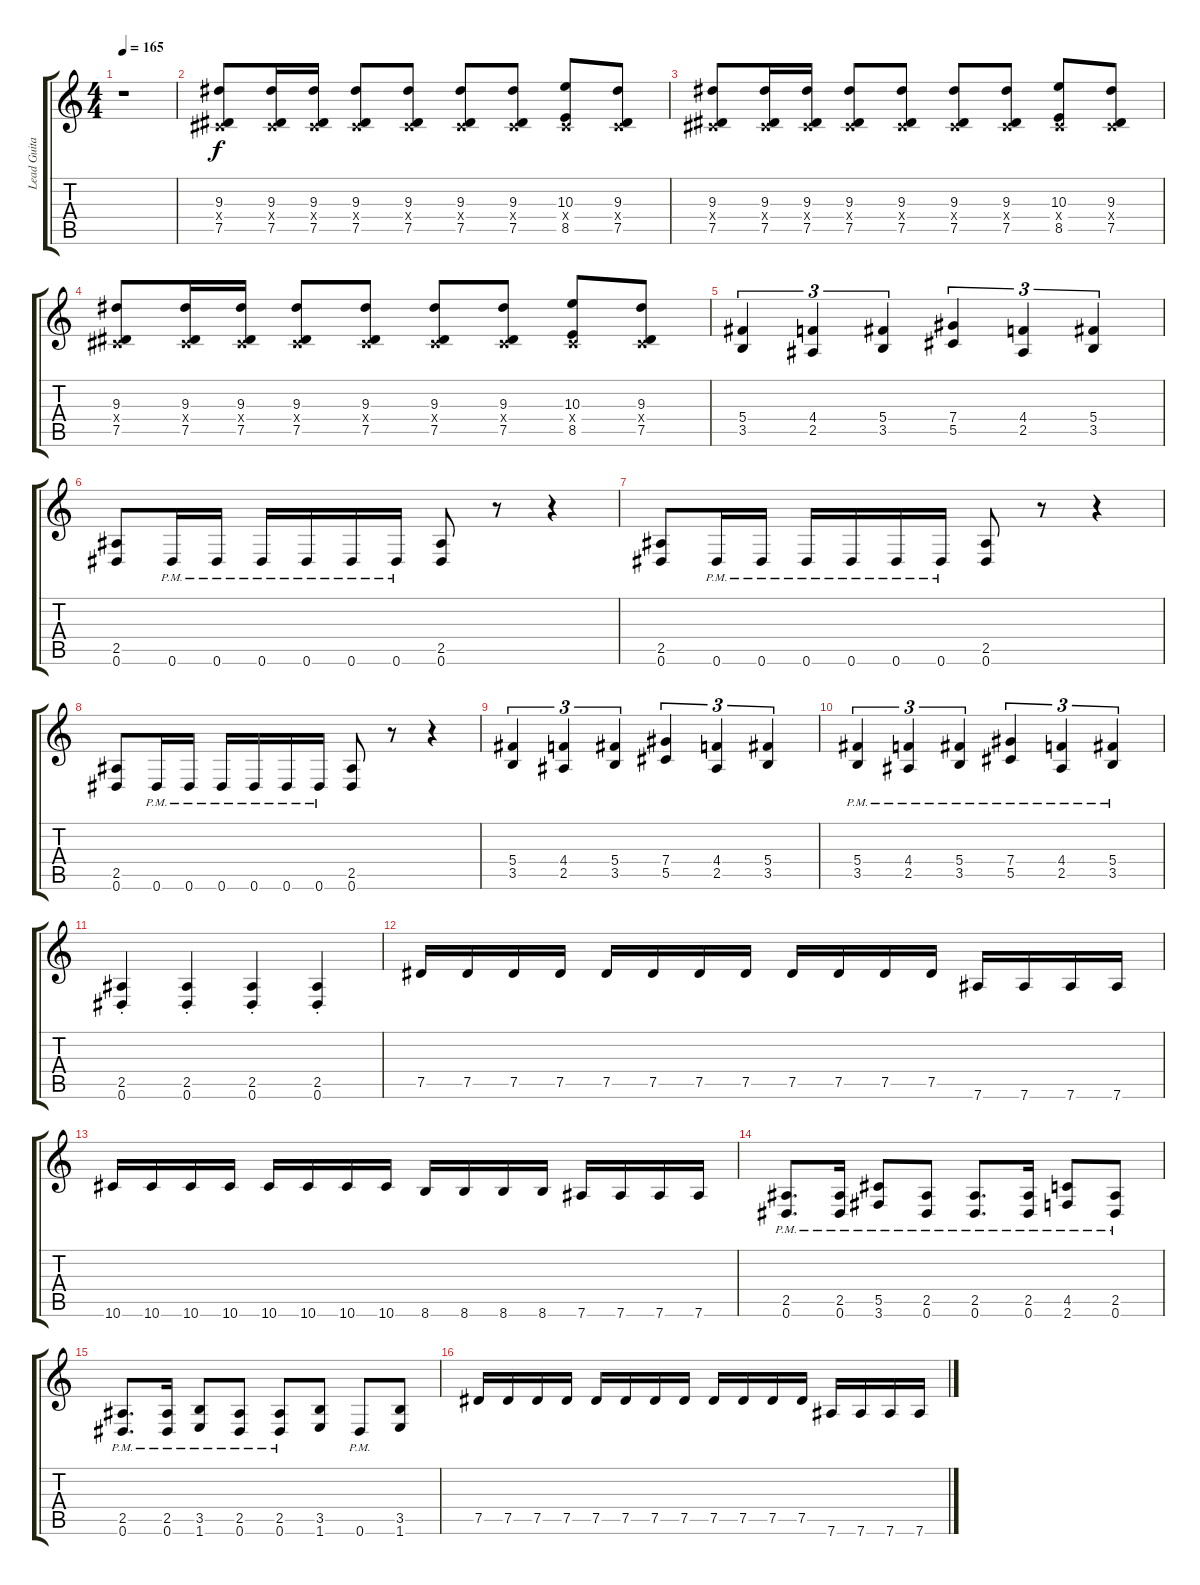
\track ("Lead Guitar (Overdrive)" "Lead Guita") {instrument overdrivenguitar}
\staff {score tabs}
\tuning (Eb4 Bb3 Gb3 Db3 Ab2 Eb2) {hide}
\ts (4 4)
\tempo 165
\clef g2
\ks c
r.1{dy f instrument overdrivenguitar} |
(9.3 0.4{x} 7.5).8 (9.3 0.4{x} 7.5).16 (9.3 0.4{x} 7.5).16 (9.3 0.4{x} 7.5).8 (9.3 0.4{x} 7.5).8 (9.3 0.4{x} 7.5).8 (9.3 0.4{x} 7.5).8 (10.3 0.4{x} 8.5).8 (9.3 0.4{x} 7.5).8 |
(9.3 0.4{x} 7.5).8 (9.3 0.4{x} 7.5).16 (9.3 0.4{x} 7.5).16 (9.3 0.4{x} 7.5).8 (9.3 0.4{x} 7.5).8 (9.3 0.4{x} 7.5).8 (9.3 0.4{x} 7.5).8 (10.3 0.4{x} 8.5).8 (9.3 0.4{x} 7.5).8 |
(9.3 0.4{x} 7.5).8 (9.3 0.4{x} 7.5).16 (9.3 0.4{x} 7.5).16 (9.3 0.4{x} 7.5).8 (9.3 0.4{x} 7.5).8 (9.3 0.4{x} 7.5).8 (9.3 0.4{x} 7.5).8 (10.3 0.4{x} 8.5).8 (9.3 0.4{x} 7.5).8 |
(5.4 3.5).4{tu (3 2)} (4.4 2.5).4{tu (3 2)} (5.4 3.5).4{tu (3 2)} (7.4 5.5).4{tu (3 2)} (4.4 2.5).4{tu (3 2)} (5.4 3.5).4{tu (3 2)} |
(2.5 0.6).8 0.6{pm}.16 0.6{pm}.16 0.6{pm}.16 0.6{pm}.16 0.6{pm}.16 0.6{pm}.16 (2.5 0.6).8 r.8 r.4 |
(2.5 0.6).8 0.6{pm}.16 0.6{pm}.16 0.6{pm}.16 0.6{pm}.16 0.6{pm}.16 0.6{pm}.16 (2.5 0.6).8 r.8 r.4 |
(2.5 0.6).8 0.6{pm}.16 0.6{pm}.16 0.6{pm}.16 0.6{pm}.16 0.6{pm}.16 0.6{pm}.16 (2.5 0.6).8 r.8 r.4 |
(5.4 3.5).4{tu (3 2)} (4.4 2.5).4{tu (3 2)} (5.4 3.5).4{tu (3 2)} (7.4 5.5).4{tu (3 2)} (4.4 2.5).4{tu (3 2)} (5.4 3.5).4{tu (3 2)} |
(5.4{pm} 3.5{pm}).4{tu (3 2)} (4.4{pm} 2.5{pm}).4{tu (3 2)} (5.4{pm} 3.5{pm}).4{tu (3 2)} (7.4{pm} 5.5{pm}).4{tu (3 2)} (4.4{pm} 2.5{pm}).4{tu (3 2)} (5.4{pm} 3.5{pm}).4{tu (3 2)} |
(2.5{st} 0.6{st}).4 (2.5{st} 0.6{st}).4 (2.5{st} 0.6{st}).4 (2.5{st} 0.6{st}).4 |
7.5.16 7.5.16 7.5.16 7.5.16 7.5.16 7.5.16 7.5.16 7.5.16 7.5.16 7.5.16 7.5.16 7.5.16 7.6.16 7.6.16 7.6.16 7.6.16 |
10.6.16 10.6.16 10.6.16 10.6.16 10.6.16 10.6.16 10.6.16 10.6.16 8.6.16 8.6.16 8.6.16 8.6.16 7.6.16 7.6.16 7.6.16 7.6.16 |
(2.5{pm} 0.6{pm}).8{d} (2.5{pm} 0.6{pm}).16 (5.5{pm} 3.6{pm}).8 (2.5{pm} 0.6{pm}).8 (2.5{pm} 0.6{pm}).8{d} (2.5{pm} 0.6{pm}).16 (4.5{pm} 2.6{pm}).8 (2.5{pm} 0.6{pm}).8 |
(2.5{pm} 0.6{pm}).8{d} (2.5{pm} 0.6{pm}).16 (3.5{pm} 1.6{pm}).8 (2.5{pm} 0.6{pm}).8 (2.5{pm} 0.6{pm}).8 (3.5 1.6).8 0.6{pm}.8 (3.5 1.6).8 |
7.5.16 7.5.16 7.5.16 7.5.16 7.5.16 7.5.16 7.5.16 7.5.16 7.5.16 7.5.16 7.5.16 7.5.16 7.6.16 7.6.16 7.6.16 7.6.16
